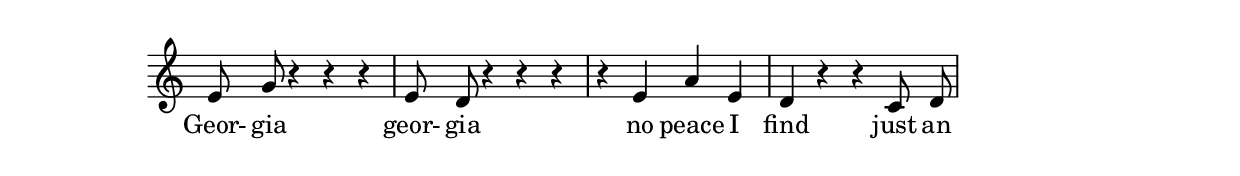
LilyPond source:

#(ly:set-option 'midi-extension "mid")
\version "2.12.3"
\include "english.ly"
\header{


}
%{

%}
melody = {
\once \override Staff.TimeSignature #'stencil = ##f
\clef treble
\key c \major
\autoBeamOn
\cadenzaOn


 \bar "|"  e'8 g'8 r4 r4 r4 \bar "|"  e'8 d'8 r4 r4 r4 \bar "|"  r4 e'4 a'4 e'4 \bar "|"  d'4 r4 r4 c'8 d'8 \bar "|"  \break

}


text = \lyricmode {
Geor- gia geor- gia no peace I find just an 
}

\score{

<<
\new Voice = "one" {
\melody
}
\new Lyrics \lyricsto "one" \text
>>
\layout {
\context {
\Score
\remove "Bar_number_engraver"
}
}
\midi {
\context {
\Score
tempoWholesPerMinute = #(ly:make-moment 200 4)
}
}
}